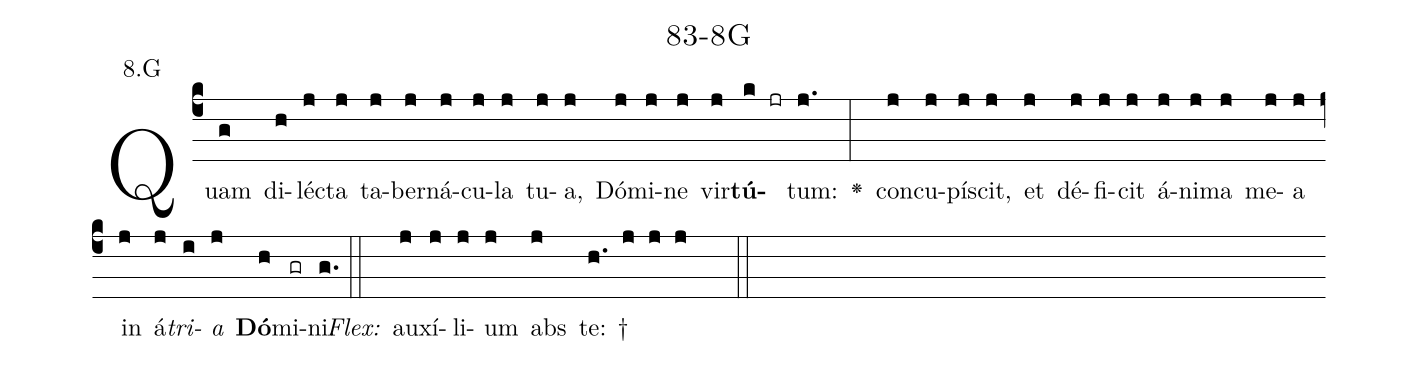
name: 83-8G;
annotation: 8.G;
%%
(c4)Quam(g) di(h)léc(j)ta(j) ta(j)ber(j)ná(j)cu(j)la(j) tu(j)a,(j) Dó(j)mi(j)ne(j) vir(j)<b>tú</b>(k jr)tum:(j.) <v>\greheightstar</v>(:) con(j)cu(j)pí(j)scit,(j) et(j) dé(j)fi(j)cit(j) á(j)ni(j)ma(j) me(j)a(j) in(j) á(j)<i>tri</i>(i)<i>a</i>(j) <b>Dó</b>(h)mi(gr)ni.(g.) (::)
<i>Flex:</i>()  au(j)xí(j)li(j)um(j) abs(j) te: †(h. j j j  ::)

%E(j) u(j) o(i) u(j) a(h) e.(g.) (::)
